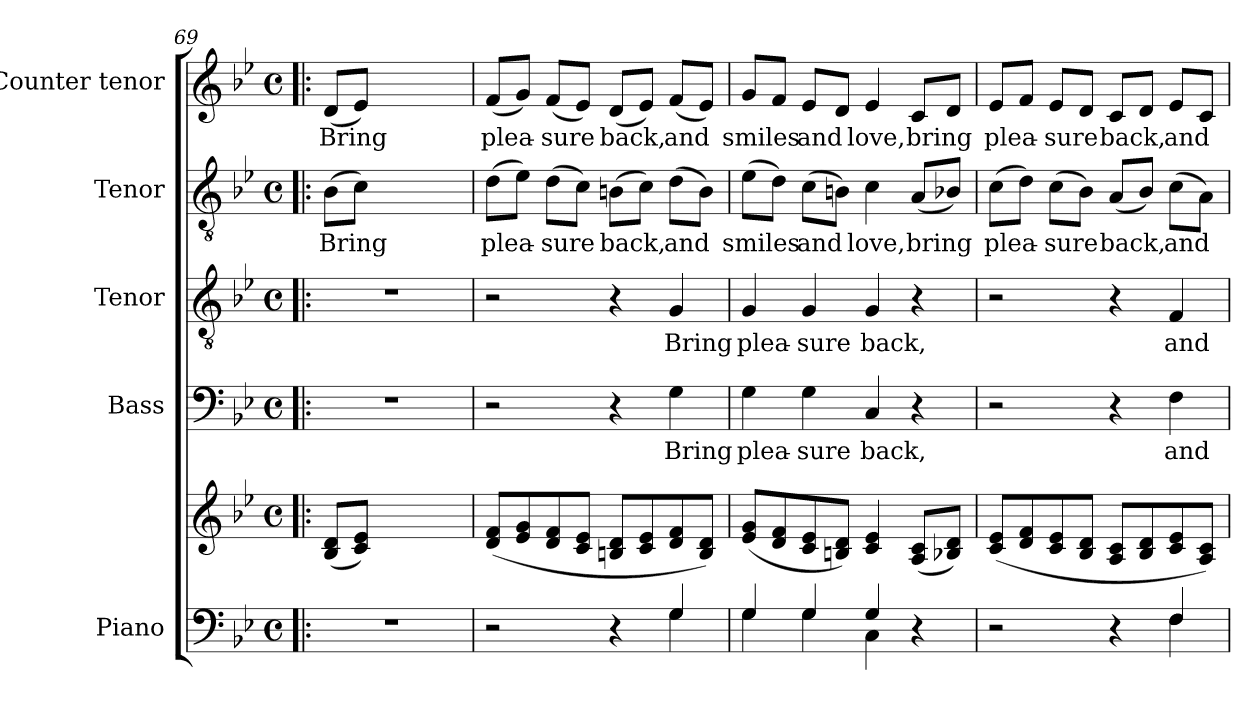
**kern	**kern	**kern	**text	**kern	**text	**kern	**text	**kern	**text
*part5	*part5	*part4	*part4	*part3	*part3	*part2	*part2	*part1	*part1
*staff6	*staff5	*staff4	*staff4	*staff3	*staff3	*staff2	*staff2	*staff1	*staff1
*I"Piano	*	*I"Bass	*	*I"Tenor	*	*I"Tenor	*	*I"Counter tenor	*
*I'Pno.	*	*I'B.	*	*I'T.	*	*I'T.	*	*	*
!!LO:PB:g=z
*clefF4	*clefG2	*clefF4	*	*clefGv2	*	*clefGv2	*	*clefG2	*
*	*	*	*	*ITrd7c12	*	*ITrd7c12	*	*	*
*k[b-e-]	*k[b-e-]	*k[b-e-]	*	*k[b-e-]	*	*k[b-e-]	*	*k[b-e-]	*
*B-:	*B-:	*B-:	*	*B-:	*	*B-:	*	*B-:	*
*M4/4	*M4/4	*M4/4	*	*M4/4	*	*M4/4	*	*M4/4	*
*met(c)	*met(c)	*met(c)	*	*met(c)	*	*met(c)	*	*met(c)	*
=69!|:	=69!|:	=69!|:	=69!|:	=69!|:	=69!|:	=69!|:	=69!|:	=69!|:	=69!|:
!LO:N:vis=1	!	!LO:N:vis=1	!	!LO:N:vis=1	!	!	!	!	!
!	!	!	!	!	!	!	!LO:LY:b:color=#000000	!	!
!	!	!	!	!	!	!	!	!	!LO:LY:b:color=#000000
1r	(8B-i/ 8diL	1r	.	1r	.	(8BB-i\L	Bring	(8di/L	Bring
.	8ci/ 8e-iJ)	.	.	.	.	8Ci\J)	.	8e-i/J)	.
.	2.ryy	.	.	.	.	2.ryy	.	2.ryy	.
=70	=70	=70	=70	=70	=70	=70	=70	=70	=70
*^	*	*	*	*	*	*	*	*	*
!	!	!	!	!	!	!	!	!LO:LY:b:color=#000000	!	!
!	!	!	!	!	!	!	!	!	!	!LO:LY:b:color=#000000
2r	2ryy	(8di/ 8fiL	2r	.	2r	.	(8Di\L	plea-	(8fi/L	plea-
.	.	8e-i/ 8gi	.	.	.	.	8E-i\J)	.	8gi/J)	.
!	!	!	!	!	!	!	!	!LO:LY:b:color=#000000	!	!
!	!	!	!	!	!	!	!	!	!	!LO:LY:b:color=#000000
.	.	8di/ 8fi	.	.	.	.	(8Di\L	-sure	(8fi/L	-sure
.	.	8ci/ 8e-iJ	.	.	.	.	8Ci\J)	.	8e-i/J)	.
!	!	!	!	!	!	!	!	!LO:LY:b:color=#000000	!	!
!	!	!	!	!	!	!	!	!	!	!LO:LY:b:color=#000000
4r	4ryy	8Bni/ 8diL	4r	.	4r	.	(8BBni\L	back,	(8di/L	back,
.	.	8ci/ 8e-i	.	.	.	.	8Ci\J)	.	8e-i/J)	.
!	!	!	!	!LO:LY:b:color=#000000	!	!	!	!	!	!
!	!	!	!	!	!	!LO:LY:b:color=#000000	!	!	!	!
!	!	!	!	!	!	!	!	!LO:LY:b:color=#000000	!	!
!	!	!	!	!	!	!	!	!	!	!LO:LY:b:color=#000000
4Gi/	4Gi\	8di/ 8fi	4Gi\	Bring	4GGi/	Bring	(8Di\L	and	(8fi/L	and
.	.	8Bi/ 8diJ)	.	.	.	.	8BBi\J)	.	8e-i/J)	.
=71	=71	=71	=71	=71	=71	=71	=71	=71	=71	=71
!	!	!	!	!LO:LY:b:color=#000000	!	!	!	!	!	!
!	!	!	!	!	!	!LO:LY:b:color=#000000	!	!	!	!
!	!	!	!	!	!	!	!	!LO:LY:b:color=#000000	!	!
!	!	!	!	!	!	!	!	!	!	!LO:LY:b:color=#000000
4Gi/	4Gi\	(8e-i/ 8giL	4Gi\	plea-	4GGi/	plea-	(8E-i\L	smiles	8gi/L	smiles
.	.	8di/ 8fi	.	.	.	.	8Di\J)	.	8fi/J	.
!	!	!	!	!LO:LY:b:color=#000000	!	!	!	!	!	!
!	!	!	!	!	!	!LO:LY:b:color=#000000	!	!	!	!
!	!	!	!	!	!	!	!	!LO:LY:b:color=#000000	!	!
!	!	!	!	!	!	!	!	!	!	!LO:LY:b:color=#000000
4Gi/	4Gi\	8ci/ 8e-i	4Gi\	-sure	4GGi/	-sure	(8Ci\L	and	8e-i/L	and
.	.	8Bni/ 8diJ)	.	.	.	.	8BBni\J)	.	8di/J	.
!	!	!	!	!LO:LY:b:color=#000000	!	!	!	!	!	!
!	!	!	!	!	!	!LO:LY:b:color=#000000	!	!	!	!
!	!	!	!	!	!	!	!	!LO:LY:b:color=#000000	!	!
!	!	!	!	!	!	!	!	!	!	!LO:LY:b:color=#000000
4Gi/	4Ci\	4ci/ 4e-i	4Ci/	back,	4GGi/	back,	4Ci\	love,	4e-i/	love,
!	!	!	!	!	!	!	!	!LO:LY:b:color=#000000	!	!
!	!	!	!	!	!	!	!	!	!	!LO:LY:b:color=#000000
4r	4ryy	(8Ai/ 8ciL	4r	.	4r	.	(8AAi/L	bring	8ci/L	bring
.	.	8B-Xi/ 8diJ)	.	.	.	.	8BB-Xi/J)	.	8di/J	.
=72	=72	=72	=72	=72	=72	=72	=72	=72	=72	=72
!	!	!	!	!	!	!	!	!LO:LY:b:color=#000000	!	!
!	!	!	!	!	!	!	!	!	!	!LO:LY:b:color=#000000
2r	2ryy	(8ci/ 8e-iL	2r	.	2r	.	(8Ci\L	plea-	8e-i/L	plea-
.	.	8di/ 8fi	.	.	.	.	8Di\J)	.	8fi/J	.
!	!	!	!	!	!	!	!	!LO:LY:b:color=#000000	!	!
!	!	!	!	!	!	!	!	!	!	!LO:LY:b:color=#000000
.	.	8ci/ 8e-i	.	.	.	.	(8Ci\L	-sure	8e-i/L	-sure
.	.	8B-i/ 8diJ	.	.	.	.	8BB-i\J)	.	8di/J	.
!	!	!	!	!	!	!	!	!LO:LY:b:color=#000000	!	!
!	!	!	!	!	!	!	!	!	!	!LO:LY:b:color=#000000
4r	4ryy	8Ai/ 8ciL	4r	.	4r	.	(8AAi/L	back,	8ci/L	back,
.	.	8B-i/ 8di	.	.	.	.	8BB-i/J)	.	8di/J	.
!	!	!	!	!LO:LY:b:color=#000000	!	!	!	!	!	!
!	!	!	!	!	!	!LO:LY:b:color=#000000	!	!	!	!
!	!	!	!	!	!	!	!	!LO:LY:b:color=#000000	!	!
!	!	!	!	!	!	!	!	!	!	!LO:LY:b:color=#000000
4Fi/	4Fi\	8ci/ 8e-i	4Fi\	and	4FFi/	and	(8Ci\L	and	8e-i/L	and
.	.	8Ai/ 8ciJ)	.	.	.	.	8AAi\J)	.	8ci/J	.
*v	*v	*	*	*	*	*	*	*	*	*
=	=	=	=	=	=	=	=	=	=
*-	*-	*-	*-	*-	*-	*-	*-	*-	*-
